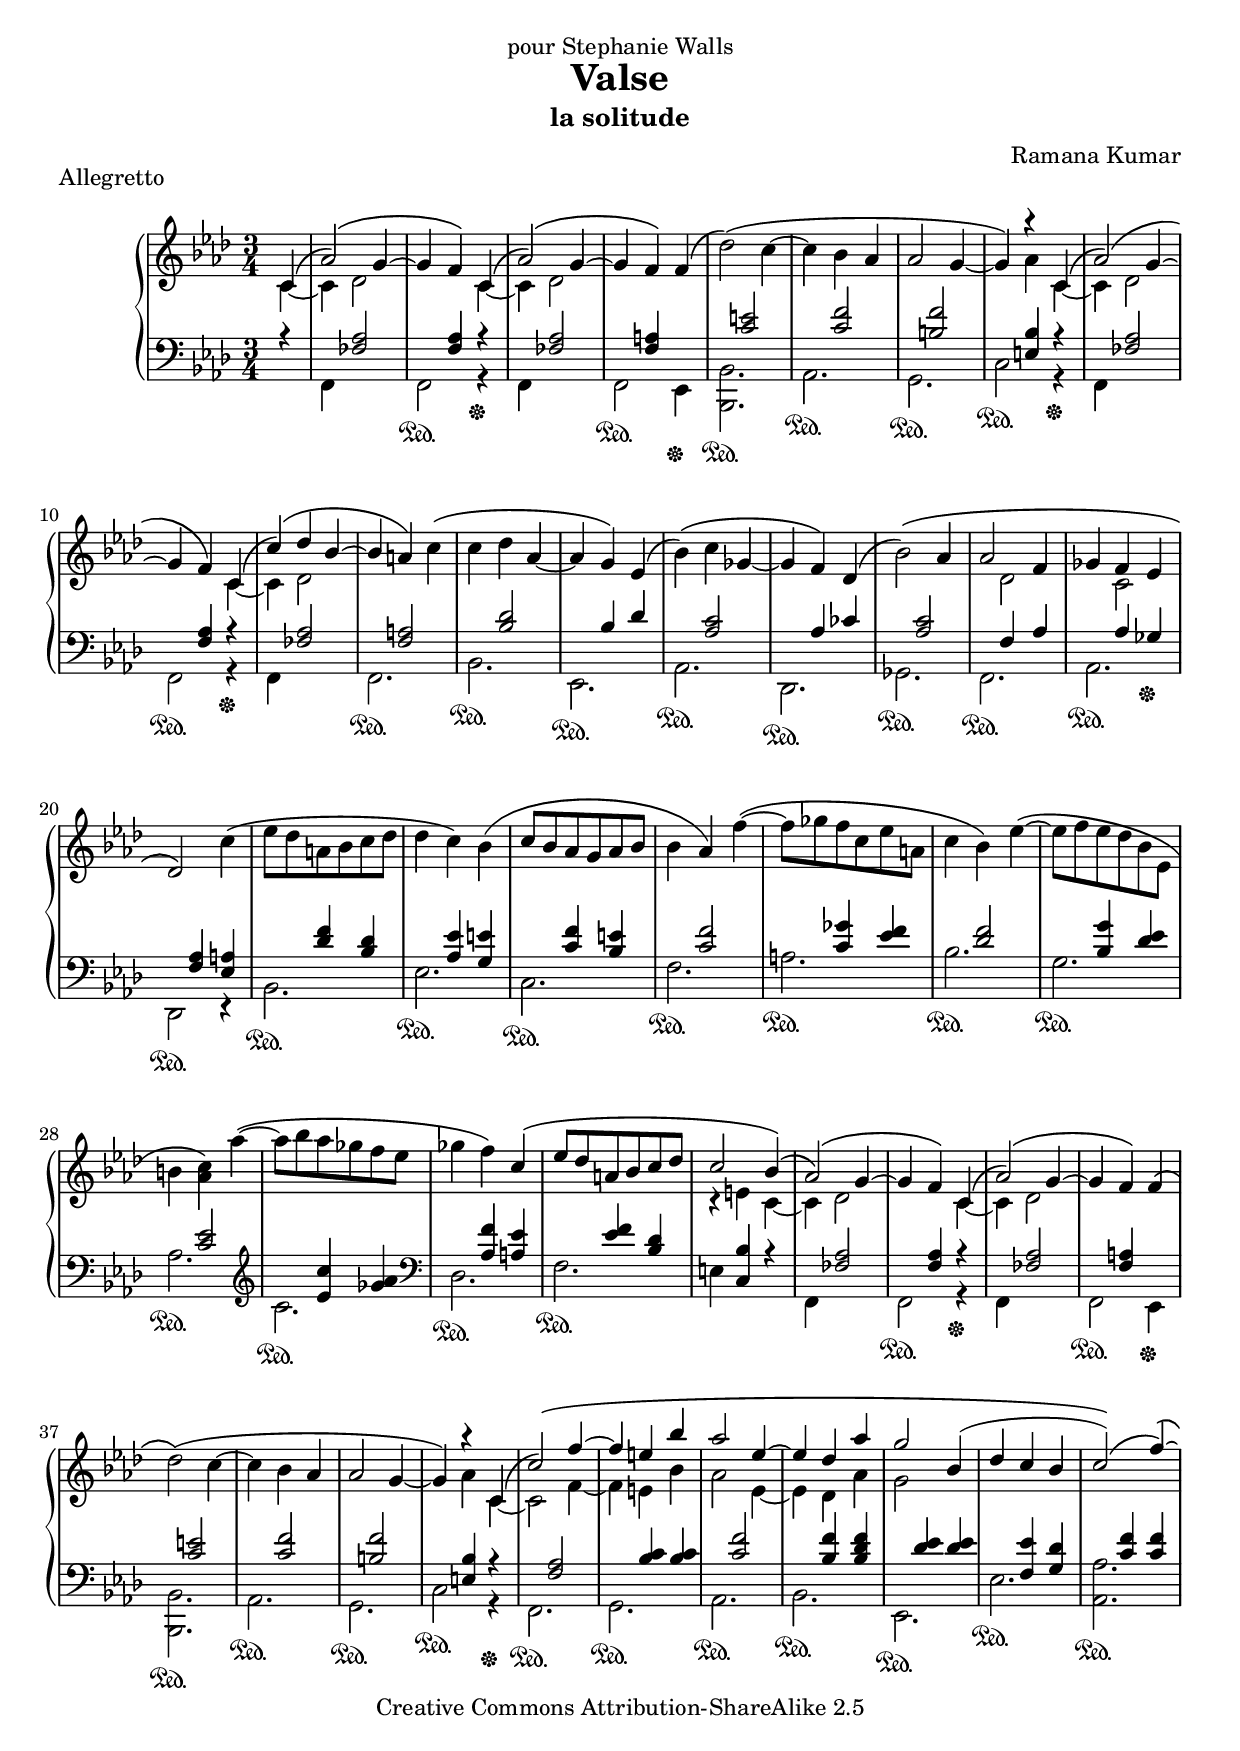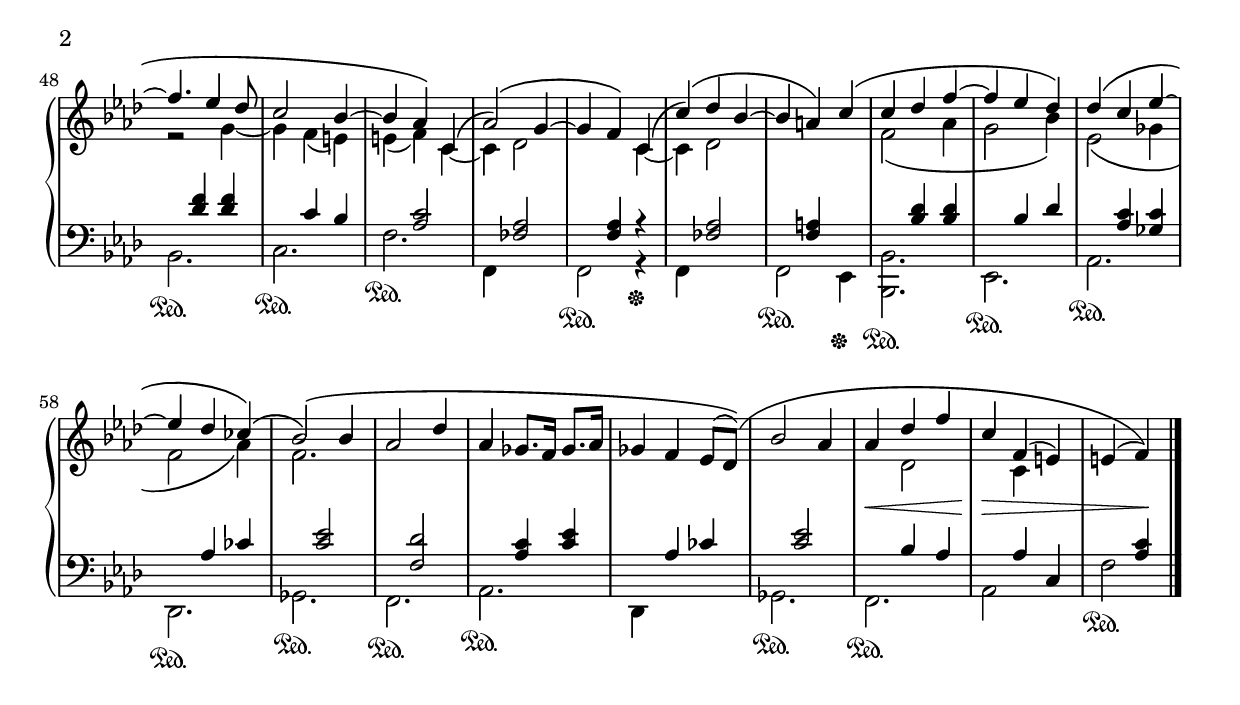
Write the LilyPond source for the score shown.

\version "2.6.5"

\header {
	title = "Valse"
	subtitle = "la solitude"
	composer = "Ramana Kumar"
	date = "2002"
	piece = "Allegretto"
	dedication = "pour Stephanie Walls"
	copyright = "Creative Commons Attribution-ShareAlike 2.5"
}

\score {
	\context PianoStaff <<
		\context Staff = right <<
			\clef treble
			\key f \minor
			\time 3/4
			{
				\partial 4*1 << {\phrasingSlurUp c'4\(} \\ {c'4 ~} >> |
				<< {aes'2\)\( g'4 ~} \\ {c'4 des'2} >> |
				<< {g'4 f'\) c'4\(} \\ {s2 c'4 ~} >> |
				<< {aes'2\)\( g'4 ~} \\ {c'4 des'2} >> |
				<< {g'4 f'\)} \\ {s2} >> f'4\( |
				des''2\)\( c''4 ~ |
				c''4 bes' aes' |
				aes'2 g'4 ~ |
				g'4\) << {\phrasingSlurUp r4 c'4\(} \\ {aes' c' ~} >> |
				<< {aes'2\)\( g'4 ~} \\ {c'4 des'2} >> |
				<< {g'4 f'\) c'4\(} \\ {s2 c'4 ~} >> |
				<< {c''4\)\( des'' bes' ~} \\ {c'4 des'2} >> |
				<< {bes'4 a'\)} \\ {s2} >> c''4\( |
				c''4 des'' aes' ~ |
				aes' g'\) ees'\( |
				bes'4\)\( c'' ges' ~ |
				ges'4 f'\) des'\( |
				bes'2\)\( aes'4 |
				<< {aes'2 f'4} \\ {s4 des'2} >> |
				ges'4 << {f'4 ees'} \\ {c'2} >> |
				des'2\) c''4\( |
				ees''8 des'' a' bes' c'' des'' |
				des''4 c''\) bes'\( |
				c''8 bes' aes' g' aes' bes' |
				bes'4 aes'\) f'' ~\( |
				f''8 ges'' f'' c'' ees'' a' |
				c''4 bes'\) ees'' ~\( |
				ees''8 f'' ees'' des'' bes' ees' |
				b'4 <aes' c''>\) aes'' ~\( |
				aes''8 bes'' aes'' ges'' f'' ees'' |
				ges''4 f''\) << {\phrasingSlurUp c''\(} \\ {s4} >> |
				<< {ees''8 des'' a' bes' c'' des''} \\ {s2.} >> |
				<< {c''2 bes'4\)\(} \\ {r4 e' c' ~} >> |
				<< {aes'2\)\( g'4 ~} \\ {c'4 des'2 } >>|
				<< {g'4 f'\) c'4\(} \\ {s2 c'4 ~} >> |
				<< {aes'2\)\( g'4 ~} \\ {c'4 des'2} >> |
				<< {g'4 f'\)} \\ {s2} >> f'4\( |
				des''2\)\( c''4 ~ |
				c''4 bes' aes' |
				aes'2 g'4 ~ |
				g'4\) << {r4 \phrasingSlurUp  c'4\(} \\ {aes' c' ~} >> |
				<< {c''2\)\( f''4 ~} \\ {c'2 f'4 ~} >> |
				<< {f''4 e'' bes''} \\ {f'4 e' bes'} >> |
				<< {aes''2 ees''4 ~} \\ {aes'2 ees'4 ~} >> |
				<< {ees''4 des'' aes''} \\ {ees'4 des' aes'} >> |
				<< {g''2 bes'4(} \\ {g'2 s4} >> |
				<< {des''4 c'' bes'} \\ {s2.} >> |
				<< {c''2)\)\( f''4 ~\)\(} \\ {s2.} >> |
				<< {f''4. ees''4 des''8} \\ {r2 g'4 ~} >> |
				<< {c''2 bes'4 ~} \\ {g'4 f'( e')} >> |
				<< {bes'4 aes'\) c'\(} \\ {e'4( f') c' ~} >> |
				<< {aes'2\)\( g'4 ~} \\ {c'4 des'2} >> |
				<< {g'4 f'\) c'4\(} \\ {s2 c'4 ~} >> |
				<< {c''4\)\( des'' bes' ~} \\ {c'4 des'2} >>|
				<< {bes'4 a'\) c''\(} \\ {s2.} >> |
				<< {c''4 des'' f'' ~} \\ {\phrasingSlurDown f'2\( aes'4} >> |
				<< {f''4 ees'' des''\)} \\ {g'2 bes'4\)} >> |
				<< {des''4\( c'' ees'' ~} \\ {ees'2\( ges'4} >> |
				<< {ees''4 des''4 ces''\)\(} \\ {f'2 aes'4\)}  >> |
				<< {bes'2\)\( bes'4} \\ {f'2.} >> |
				<< {aes'2 des''4} \\ {s2.} >> |
				<< {aes'4 ges'8. f'16 ges'8. aes'16} \\ {s2.} >> |
				<< {ges'4 f' ees'8( des')\)\(} \\ {s2.} >> |
				<< {bes'2 aes'4} \\ {s2.} >> |
				<< {\override DynamicLineSpanner #'padding = #2 aes'4\< des''4 f''} \\ {s4 des'2} >> |
				<< {c''4\!\> f'4( e')} \\ {s4 c' s} >> |
				\partial 4*2 << {e'4( f')\!\) \bar "|."} \\ {s2} >>
			}
		>>
		\context Staff = left <<
			\clef bass
			\key f \minor
			\time 3/4
			<< {
				\partial 4*1 r4 |
				s4 <fes aes>2 |
				s4 <f aes> r\sustainUp |
				s4 <fes aes>2 |
				s4 <f a> s\sustainUp |
				s4 <c' e'>2 |
				s4 <c' f'>2 |
				s4 <b f'>2 |
				s4 <e bes> r\sustainUp |
				s4 <fes aes>2 |
				s4 <f aes> r\sustainUp |
				s4 <fes aes>2 |
				s4 <f a>2 |
				s4 <bes des'>2 |
				s4 bes des' |
				s4 <aes c'>2 |
				s4 aes ces' |
				s4 <aes c'>2 |
				s4 f aes |
				s4 aes ges\sustainUp |
				s4 <f aes> <ees a> |
				s4 <des' f'> <bes des'> |
				s4 <aes ees'> <g e'> |
				s4 <c' f'> <bes e'> |
				s4 <c' f'>2 |
				s4 <c' ges'> <ees' f'> |
				s4 <des' f'>2 |
				s4 <bes g'> <des' ees'> |
				s4 <c' ees'>2 |
				\clef treble s4 <ees' c''> <ges' aes'> |
				\clef bass s4 <aes f'> <a ees'> |
				s4 <ees' f'> <bes des'> |
				s4 <c bes> r |
				s4 <fes aes>2 |
				s4 <f aes> r\sustainUp |
				s4 <fes aes>2 |
				s4 <f a> s\sustainUp |
				s4 <c' e'>2 |
				s4 <c' f'>2 |
				s4 <b f'>2 |
				s4 <e bes> r\sustainUp |
				s4 <f aes>2 |
				s4 <bes c'> <bes c'> |
				s4 <c' f'>2 |
				s4 <bes f'> <bes des' f'> |
				s4 <des' ees'> <des' ees'> |
				s4 <f ees'> <g des'> |
				s4 <c' f'> <c' f'> |
				s4 <des' f'> <des' f'> |
				s4 c' bes |
				s4 <aes c'>2 |
				s4 <fes aes>2 |
				s4 <f aes> r\sustainUp |
				s4 <fes aes>2 |
				s4 <f a> s\sustainUp |
				s4 <bes des'> <bes des'> |
				s4 bes des' |
				s4 <aes c'> <ges c'> |
				s4 aes ces' |
				s4 <c' ees'>2 |
				s4 <f des'>2 |
				s4 <aes c'> <c' ees'> |
				s4 aes ces' |
				s4 <c' ees'>2 |
				s4 bes aes |
				s4 aes c
				\partial 4*2 s4 <aes c'> \bar "|."
			} \\
			{
				\partial 4*1 s4 |
				f,4 s2 |
				f,2\sustainDown r4 |
				f,4 s2 |
				f,2\sustainDown ees,4 |
				<bes,, bes,>2.\sustainDown |
				aes,2.\sustainDown |
				g,2.\sustainDown |
				c2\sustainDown r4 |
				f,4 s2 |
				f,2\sustainDown r4 |
				f,4 s2 |
				f,2.\sustainDown |
				bes,2.\sustainDown |
				ees,2.\sustainDown |
				aes,2.\sustainDown |
				des,2.\sustainDown |
				ges,2.\sustainDown |
				f,2.\sustainDown |
				aes,2.\sustainDown |
				des,2\sustainDown r4 |
				bes,2.\sustainDown |
				ees2.\sustainDown |
				c2.\sustainDown |
				f2.\sustainDown |
				a2.\sustainDown |
				bes2.\sustainDown |
				g2.\sustainDown |
				aes2.\sustainDown |
				c'2.\sustainDown |
				des2.\sustainDown |
				f2.\sustainDown |
				e4 s2 |
				f,4 s2 |
				f,2\sustainDown r4 |
				f,4 s2 |
				f,2\sustainDown ees,4 |
				<bes,, bes,>2.\sustainDown |
				aes,2.\sustainDown |
				g,2.\sustainDown |
				c2\sustainDown r4 |
				f,2.\sustainDown |
				g,2.\sustainDown |
				aes,2.\sustainDown |
				bes,2.\sustainDown |
				ees,2.\sustainDown |
				ees2.\sustainDown |
				<aes, aes>2.\sustainDown |
				bes,2.\sustainDown |
				c2.\sustainDown |
				f2.\sustainDown |
				f,4 s2 |
				f,2\sustainDown r4 |
				f,4 s2 |
				f,2\sustainDown ees,4 |
				<bes,, bes,>2.\sustainDown |
				ees,2.\sustainDown |
				aes,2.\sustainDown |
				des,2.\sustainDown |
				ges,2.\sustainDown |
				f,2.\sustainDown |
				aes,2.\sustainDown |
				des,4 s2 |
				ges,2.\sustainDown
				f,2.\sustainDown |
				aes,2 s4
				\partial 4*2 f2\sustainDown \bar "|."
			} >>
		>>
	>>
	\layout {
	}
	\midi {
		\tempo 4=92
		\context {
			\Voice
			\remove "Dynamic_performer"
			\remove "Span_dynamic_performer"
			\remove "Piano_pedal_performer"
		}
	}
}

